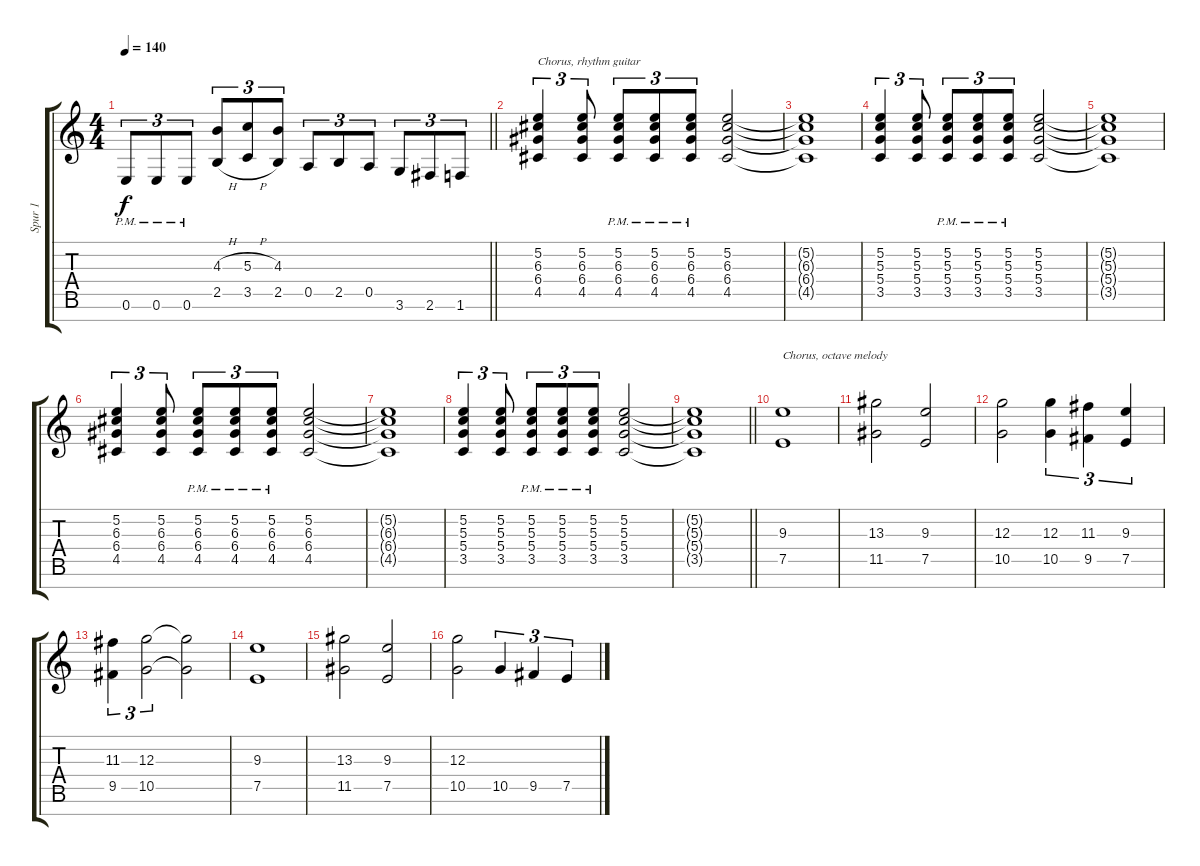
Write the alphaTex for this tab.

\track ("Spur 1" "Spur 1") {instrument acousticguitarsteel}
\staff {score tabs}
\tuning (E4 B3 G3 D3 A2 E2 B1) {hide}
\ts (4 4)
\tempo 140
\clef g2
\barLineRight lightlight
\ks c
0.6{pm}.8{tu (3 2) dy f} 0.6{pm}.8{tu (3 2)} 0.6{pm}.8{tu (3 2)} (4.3{h} 2.5{h}).8{tu (3 2)} (5.3{h} 3.5{h}).8{tu (3 2)} (4.3 2.5).8{tu (3 2)} 0.5.8{tu (3 2)} 2.5.8{tu (3 2)} 0.5.8{tu (3 2)} 3.6.8{tu (3 2)} 2.6.8{tu (3 2)} 1.6.8{tu (3 2)} |
(5.2 6.3 6.4 4.5).4{tu (3 2) txt "Chorus, rhythm guitar"} (5.2 6.3 6.4 4.5).8{tu (3 2)} (5.2 6.3 6.4 4.5{pm}).8{tu (3 2)} (5.2 6.3 6.4 4.5{pm}).8{tu (3 2)} (5.2 6.3 6.4 4.5{pm}).8{tu (3 2)} (5.2 6.3 6.4 4.5).2 |
(5.2{t} 6.3{t} 6.4{t} 4.5{t}).1 |
(5.2 5.3 5.4 3.5).4{tu (3 2)} (5.2 5.3 5.4 3.5).8{tu (3 2)} (5.2 5.3 5.4 3.5{pm}).8{tu (3 2)} (5.2 5.3 5.4 3.5{pm}).8{tu (3 2)} (5.2 5.3 5.4 3.5{pm}).8{tu (3 2)} (5.2 5.3 5.4 3.5).2 |
(5.2{t} 5.3{t} 5.4{t} 3.5{t}).1 |
(5.2 6.3 6.4 4.5).4{tu (3 2)} (5.2 6.3 6.4 4.5).8{tu (3 2)} (5.2 6.3 6.4 4.5{pm}).8{tu (3 2)} (5.2 6.3 6.4 4.5{pm}).8{tu (3 2)} (5.2 6.3 6.4 4.5{pm}).8{tu (3 2)} (5.2 6.3 6.4 4.5).2 |
(5.2{t} 6.3{t} 6.4{t} 4.5{t}).1 |
(5.2 5.3 5.4 3.5).4{tu (3 2)} (5.2 5.3 5.4 3.5).8{tu (3 2)} (5.2 5.3 5.4 3.5{pm}).8{tu (3 2)} (5.2 5.3 5.4 3.5{pm}).8{tu (3 2)} (5.2 5.3 5.4 3.5{pm}).8{tu (3 2)} (5.2 5.3 5.4 3.5).2 |
\barLineRight lightlight
(5.2{t} 5.3{t} 5.4{t} 3.5{t}).1 |
(9.3 7.5).1{txt "Chorus, octave melody "} |
(13.3 11.5).2 (9.3 7.5).2 |
(12.3 10.5).2 (12.3 10.5).4{tu (3 2)} (11.3 9.5).4{tu (3 2)} (9.3 7.5).4{tu (3 2)} |
(11.3 9.5).4{tu (3 2)} (12.3 10.5).2{tu (3 2)} (12.3{t} 10.5{t}).2 |
(9.3 7.5).1 |
(13.3 11.5).2 (9.3 7.5).2 |
(12.3 10.5).2 10.5.4{tu (3 2)} 9.5.4{tu (3 2)} 7.5.4{tu (3 2)}
